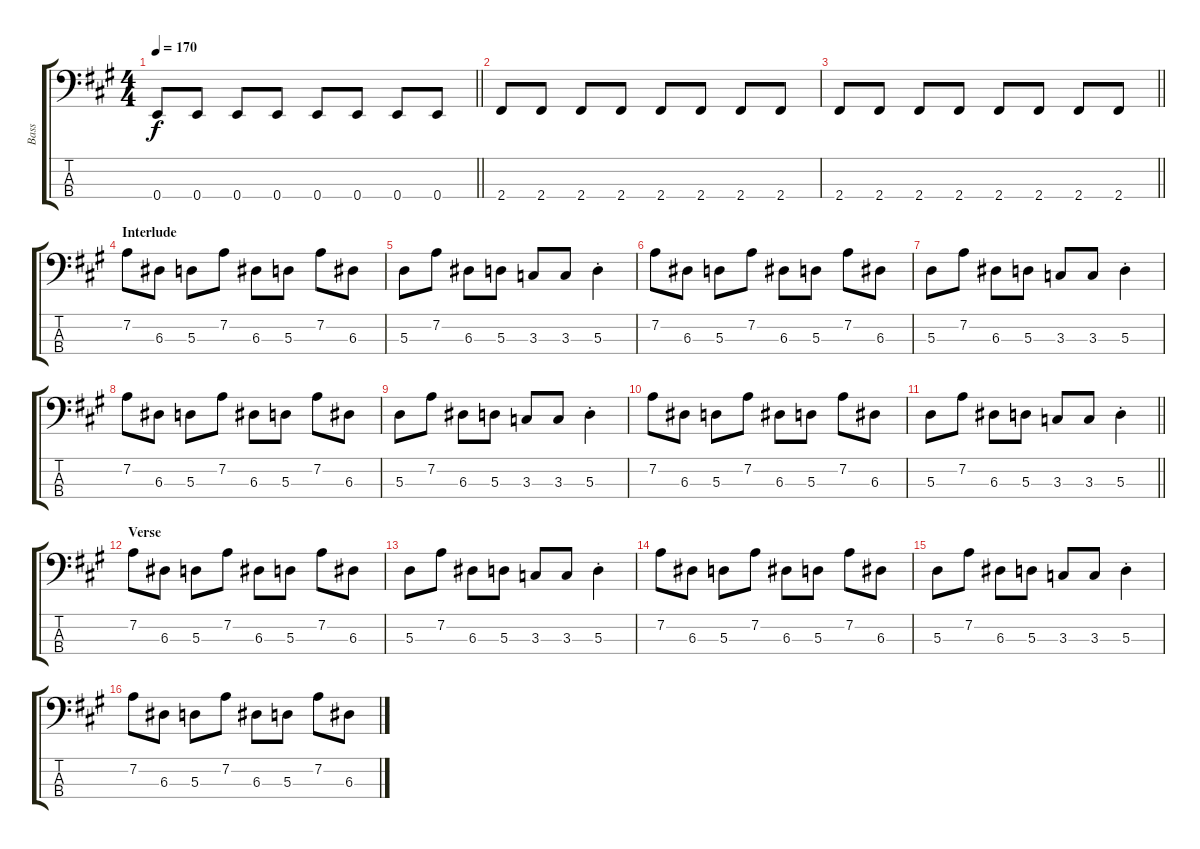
\track ("Bass" "Bass") {instrument electricbassfinger}
\staff {score tabs}
\tuning (G2 D2 A1 E1) {hide}
\ts (4 4)
\tempo 170
\clef f4
\barLineRight lightlight
\ks f#minor
0.4.8{dy f} 0.4.8 0.4.8 0.4.8 0.4.8 0.4.8 0.4.8 0.4.8 |
2.4.8 2.4.8 2.4.8 2.4.8 2.4.8 2.4.8 2.4.8 2.4.8 |
\barLineRight lightlight
2.4.8 2.4.8 2.4.8 2.4.8 2.4.8 2.4.8 2.4.8 2.4.8 |
\section ("" "Interlude")
7.2.8 6.3.8 5.3.8 7.2.8 6.3.8 5.3.8 7.2.8 6.3.8 |
5.3.8 7.2.8 6.3.8 5.3.8 3.3.8 3.3.8 5.3{st}.4 |
7.2.8 6.3.8 5.3.8 7.2.8 6.3.8 5.3.8 7.2.8 6.3.8 |
5.3.8 7.2.8 6.3.8 5.3.8 3.3.8 3.3.8 5.3{st}.4 |
7.2.8 6.3.8 5.3.8 7.2.8 6.3.8 5.3.8 7.2.8 6.3.8 |
5.3.8 7.2.8 6.3.8 5.3.8 3.3.8 3.3.8 5.3{st}.4 |
7.2.8 6.3.8 5.3.8 7.2.8 6.3.8 5.3.8 7.2.8 6.3.8 |
\barLineRight lightlight
5.3.8 7.2.8 6.3.8 5.3.8 3.3.8 3.3.8 5.3{st}.4 |
\section ("" "Verse")
7.2.8 6.3.8 5.3.8 7.2.8 6.3.8 5.3.8 7.2.8 6.3.8 |
5.3.8 7.2.8 6.3.8 5.3.8 3.3.8 3.3.8 5.3{st}.4 |
7.2.8 6.3.8 5.3.8 7.2.8 6.3.8 5.3.8 7.2.8 6.3.8 |
5.3.8 7.2.8 6.3.8 5.3.8 3.3.8 3.3.8 5.3{st}.4 |
7.2.8 6.3.8 5.3.8 7.2.8 6.3.8 5.3.8 7.2.8 6.3.8
